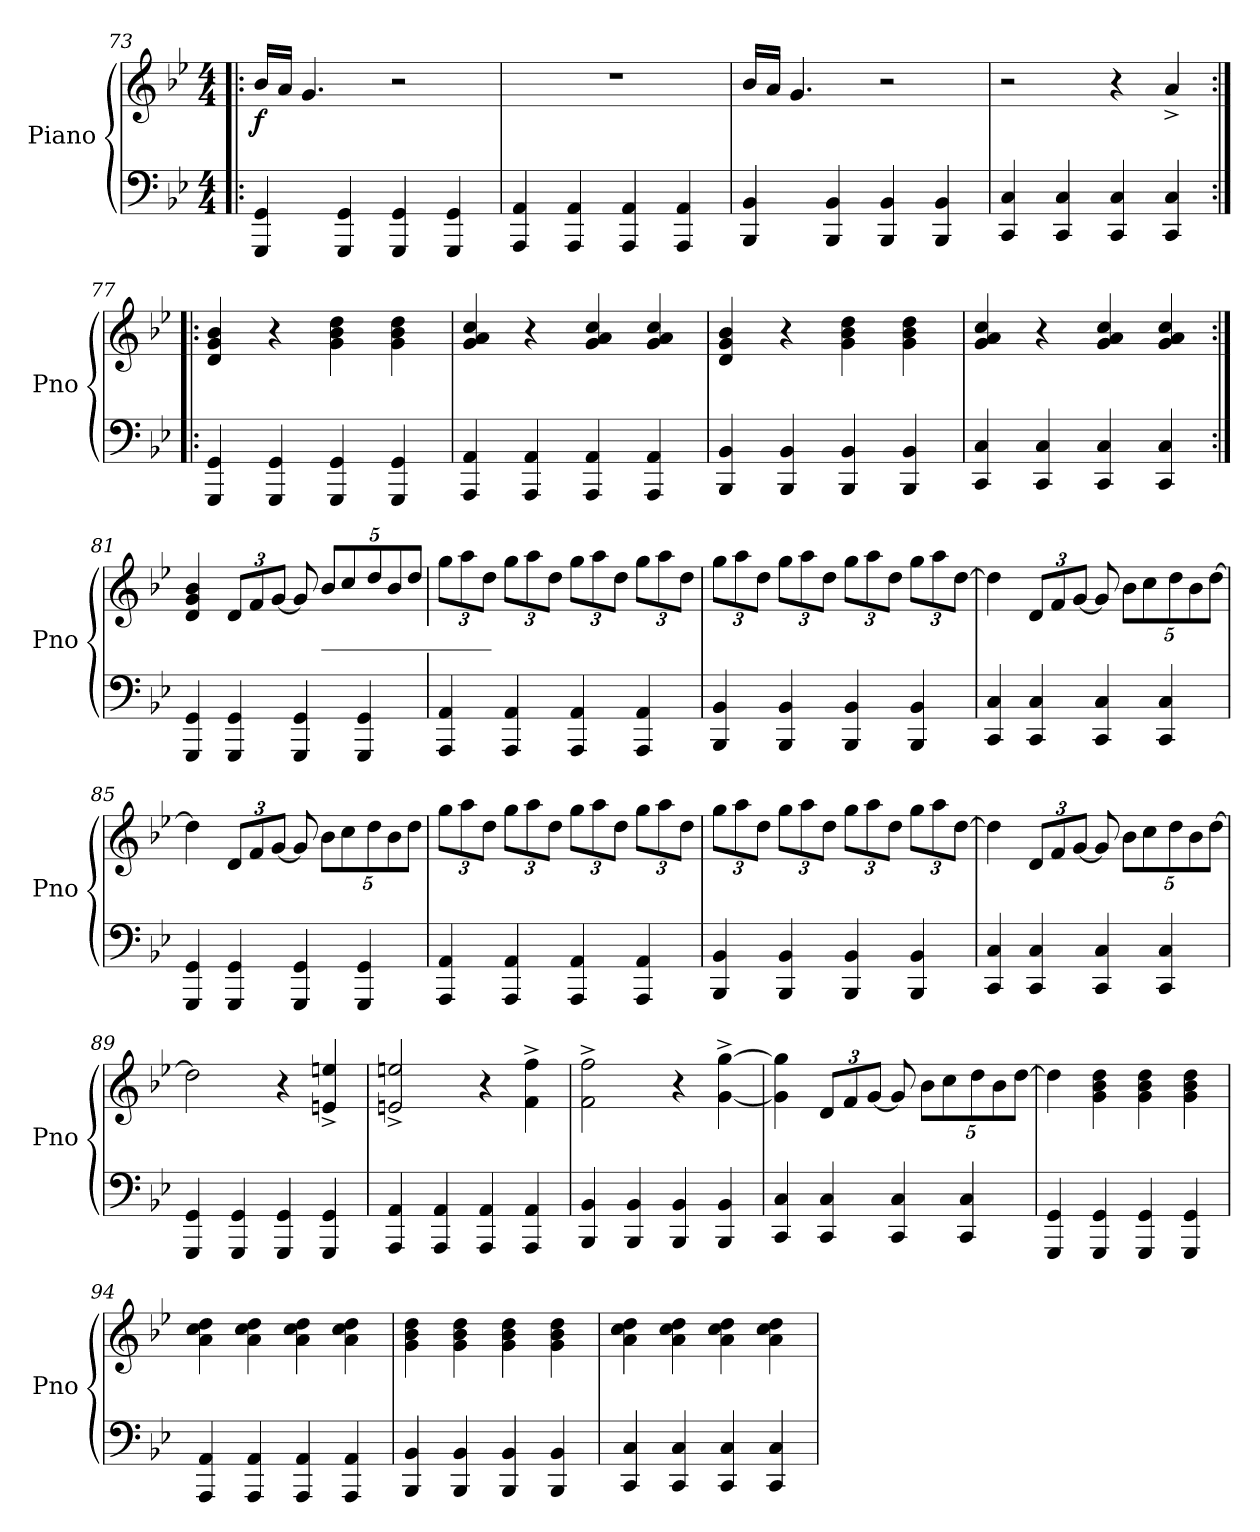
**kern	**kern	**dynam
*part1	*part1	*part1
*staff2	*staff1	*staff1/2
*I"Piano	*	*
*I'Pno	*	*
*clefF4	*clefG2	*
*k[b-e-]	*k[b-e-]	*
*B-:	*B-:	*
*M4/4	*M4/4	*
=73!|:	=73!|:	=73!|:
!	!	!LO:DY:b
4GGG/ 4GG/	16b-/LL	f
.	16a/JJ	.
.	4.g/	.
4GGG/ 4GG/	.	.
4GGG/ 4GG/	2r	.
4GGG/ 4GG/	.	.
=74	=74	=74
4AAA/ 4AA/	1r	.
4AAA/ 4AA/	.	.
4AAA/ 4AA/	.	.
4AAA/ 4AA/	.	.
=75	=75	=75
4BBB-/ 4BB-/	16b-/LL	.
.	16a/JJ	.
.	4.g/	.
4BBB-/ 4BB-/	.	.
4BBB-/ 4BB-/	2r	.
4BBB-/ 4BB-/	.	.
=76	=76	=76
4CC/ 4C/	2r	.
4CC/ 4C/	.	.
4CC/ 4C/	4r	.
4CC/ 4C/	4a^/	.
!!LO:LB:g=z
=77:|!|:	=77:|!|:	=77:|!|:
4GGG/ 4GG/	4d/ 4g/ 4b-/	.
4GGG/ 4GG/	4r	.
4GGG/ 4GG/	4g\ 4b-\ 4dd\	.
4GGG/ 4GG/	4g\ 4b-\ 4dd\	.
=78	=78	=78
4AAA/ 4AA/	4g/ 4a/ 4cc/	.
4AAA/ 4AA/	4r	.
4AAA/ 4AA/	4g/ 4a/ 4cc/	.
4AAA/ 4AA/	4g/ 4a/ 4cc/	.
=79	=79	=79
4BBB-/ 4BB-/	4d/ 4g/ 4b-/	.
4BBB-/ 4BB-/	4r	.
4BBB-/ 4BB-/	4g\ 4b-\ 4dd\	.
4BBB-/ 4BB-/	4g\ 4b-\ 4dd\	.
=80	=80	=80
4CC/ 4C/	4g/ 4a/ 4cc/	.
4CC/ 4C/	4r	.
4CC/ 4C/	4g/ 4a/ 4cc/	.
4CC/ 4C/	4g/ 4a/ 4cc/	.
=81:|!	=81:|!	=81:|!
4GGG/ 4GG/	4d/ 4g/ 4b-/	.
*	*Xbrackettup	*
4GGG/ 4GG/	12d/L	.
.	12f/	.
.	[12g/J	.
4GGG/ 4GG/	8g/]	.
!	!LO:TX:b:t=______________	!
.	40%3b-/L	.
.	40%3cc/	.
4GGG/ 4GG/	.	.
.	40%3dd/	.
.	40%3b-/	.
.	40%3dd/J	.
!!LO:LB:g=z
=82	=82	=82
4AAA/ 4AA/	12gg\L	.
.	12aa\	.
.	12dd\J	.
4AAA/ 4AA/	12gg\L	.
.	12aa\	.
.	12dd\J	.
4AAA/ 4AA/	12gg\L	.
.	12aa\	.
.	12dd\J	.
4AAA/ 4AA/	12gg\L	.
.	12aa\	.
.	12dd\J	.
=83	=83	=83
4BBB-/ 4BB-/	12gg\L	.
.	12aa\	.
.	12dd\J	.
4BBB-/ 4BB-/	12gg\L	.
.	12aa\	.
.	12dd\J	.
4BBB-/ 4BB-/	12gg\L	.
.	12aa\	.
.	12dd\J	.
4BBB-/ 4BB-/	12gg\L	.
.	12aa\	.
.	[12dd\J	.
=84	=84	=84
4CC/ 4C/	4dd\]	.
4CC/ 4C/	12d/L	.
.	12f/	.
.	[12g/J	.
4CC/ 4C/	8g/]	.
.	40%3b-\L	.
.	40%3cc\	.
4CC/ 4C/	.	.
.	40%3dd\	.
.	40%3b-\	.
.	[40%3dd\J	.
!!LO:PB:g=z
=85	=85	=85
4GGG/ 4GG/	4dd\]	.
4GGG/ 4GG/	12d/L	.
.	12f/	.
.	[12g/J	.
4GGG/ 4GG/	8g/]	.
.	40%3b-\L	.
.	40%3cc\	.
4GGG/ 4GG/	.	.
.	40%3dd\	.
.	40%3b-\	.
.	40%3dd\J	.
=86	=86	=86
4AAA/ 4AA/	12gg\L	.
.	12aa\	.
.	12dd\J	.
4AAA/ 4AA/	12gg\L	.
.	12aa\	.
.	12dd\J	.
4AAA/ 4AA/	12gg\L	.
.	12aa\	.
.	12dd\J	.
4AAA/ 4AA/	12gg\L	.
.	12aa\	.
.	12dd\J	.
=87	=87	=87
4BBB-/ 4BB-/	12gg\L	.
.	12aa\	.
.	12dd\J	.
4BBB-/ 4BB-/	12gg\L	.
.	12aa\	.
.	12dd\J	.
4BBB-/ 4BB-/	12gg\L	.
.	12aa\	.
.	12dd\J	.
4BBB-/ 4BB-/	12gg\L	.
.	12aa\	.
.	[12dd\J	.
!!LO:LB:g=z
=88	=88	=88
4CC/ 4C/	4dd\]	.
4CC/ 4C/	12d/L	.
.	12f/	.
.	[12g/J	.
4CC/ 4C/	8g/]	.
.	40%3b-\L	.
.	40%3cc\	.
4CC/ 4C/	.	.
.	40%3dd\	.
.	40%3b-\	.
.	[40%3dd\J	.
=89	=89	=89
4GGG/ 4GG/	2dd\]	.
4GGG/ 4GG/	.	.
4GGG/ 4GG/	4r	.
4GGG/ 4GG/	4en/^ 4een/^	.
=90	=90	=90
4AAA/ 4AA/	2en/^ 2een/^	.
4AAA/ 4AA/	.	.
4AAA/ 4AA/	4r	.
4AAA/ 4AA/	4f\^ 4ff\^	.
=91	=91	=91
4BBB-/ 4BB-/	2f\^ 2ff\^	.
4BBB-/ 4BB-/	.	.
4BBB-/ 4BB-/	4r	.
4BBB-/ 4BB-/	[4g\^ [4gg\^	.
=92	=92	=92
4CC/ 4C/	4g\] 4gg\]	.
4CC/ 4C/	12d/L	.
.	12f/	.
.	[12g/J	.
4CC/ 4C/	8g/]	.
.	40%3b-\L	.
.	40%3cc\	.
4CC/ 4C/	.	.
.	40%3dd\	.
.	40%3b-\	.
.	[40%3dd\J	.
=93	=93	=93
4GGG/ 4GG/	4dd\]	.
4GGG/ 4GG/	4g\ 4b-\ 4dd\	.
4GGG/ 4GG/	4g\ 4b-\ 4dd\	.
4GGG/ 4GG/	4g\ 4b-\ 4dd\	.
!!LO:LB:g=z
=94	=94	=94
4AAA/ 4AA/	4a\ 4cc\ 4dd\	.
4AAA/ 4AA/	4a\ 4cc\ 4dd\	.
4AAA/ 4AA/	4a\ 4cc\ 4dd\	.
4AAA/ 4AA/	4a\ 4cc\ 4dd\	.
=95	=95	=95
4BBB-/ 4BB-/	4g\ 4b-\ 4dd\	.
4BBB-/ 4BB-/	4g\ 4b-\ 4dd\	.
4BBB-/ 4BB-/	4g\ 4b-\ 4dd\	.
4BBB-/ 4BB-/	4g\ 4b-\ 4dd\	.
=96	=96	=96
4CC/ 4C/	4a\ 4cc\ 4dd\	.
4CC/ 4C/	4a\ 4cc\ 4dd\	.
4CC/ 4C/	4a\ 4cc\ 4dd\	.
4CC/ 4C/	4a\ 4cc\ 4dd\	.
=	=	=
*-	*-	*-
